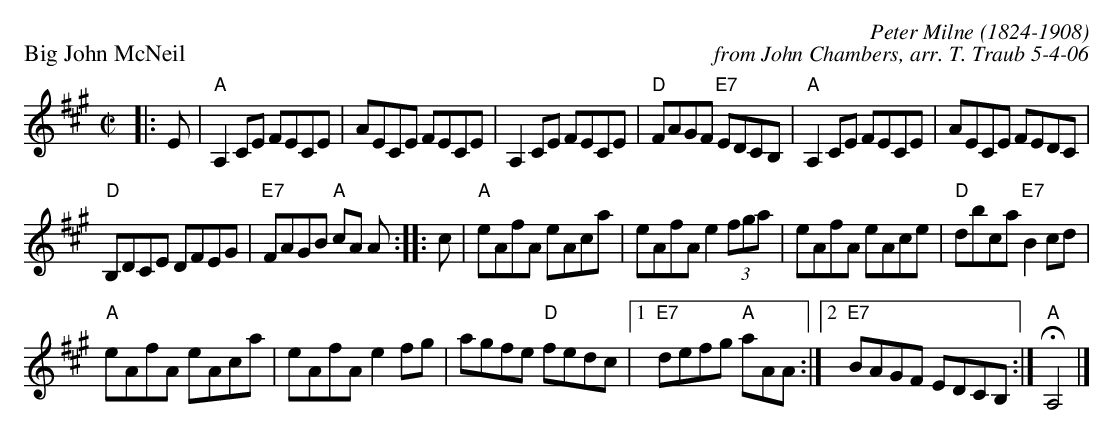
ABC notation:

X:1
P: Big John McNeil
C: Peter Milne (1824-1908)
C: from John Chambers, arr. T. Traub 5-4-06
M: C|
L: 1/8
K: A
|: E |\
"A"A,2CE FECE | AECE FECE | A,2CE FECE | "D"FAGF "E7"EDCB, | "A"A,2CE FECE | AECE FEDC |
"D"B,DCE DFEG | "E7"FAGB "A"cA A :: c | "A"eAfA eAca | eAfA e2 (3fga | eAfA eAce | "D"dbca "E7"B2cd |
"A"eAfA eAca | eAfA e2fg | agfe "D"fedc |1 "E7"defg "A"aAA :|2 "E7"BAGF EDCB, :| "A"HA,4 |]
